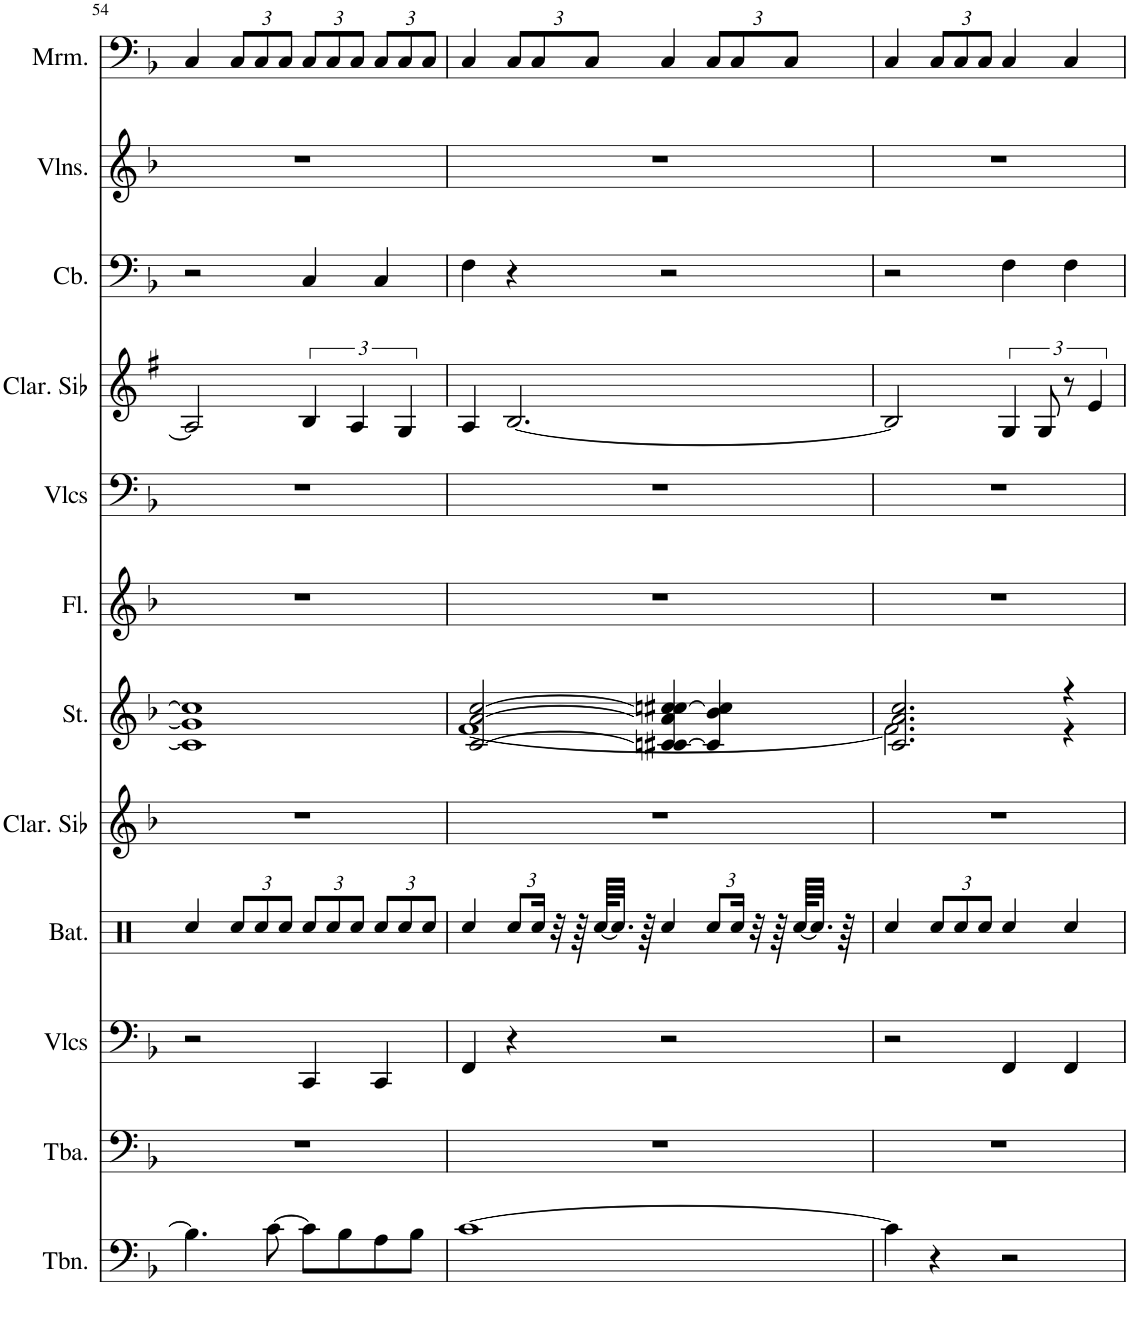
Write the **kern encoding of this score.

**kern	**kern	**kern	**kern	**kern	**kern	**kern	**kern	**kern	**kern	**kern	**kern
*part12	*part11	*part10	*part9	*part8	*part7	*part6	*part5	*part4	*part3	*part2	*part1
*staff12	*staff11	*staff10	*staff9	*staff8	*staff7	*staff6	*staff5	*staff4	*staff3	*staff2	*staff1
*I"Trombone, Trombone	*I"Tuba, Tuba	*I"Violoncelles, String Ensemble 1	*I"Batterie, Drums	*I"Clarinette en Sib, Clarinet Pipe	*I"Cordes, String Ensemble 1	*I"Flûte, Flute	*I"Violoncelles, String Ensemble 1	*I"Clarinette en Sib	*I"Contrebasse, Acoustic Bass	*I"Violons, String Ensemble 1	*I"Marimba
*I'Tbn.	*I'Tba.	*I'Vlcs	*I'Bat.	*I'Clar. Sib	*I'St.	*I'Fl.	*I'Vlcs	*I'Clar. Sib	*I'Cb.	*I'Vlns.	*I'Mrm.
!!LO:PB:g=z
*clefF4	*clefF4	*clefF4	*clefX	*clefG2	*clefF4	*clefG2	*clefF4	*clefG2	*clefF4	*clefG2	*clefG2
*	*	*	*	*Trd1c2	*	*	*	*Trd1c2	*Trd7c12	*	*
*k[b-]	*k[b-]	*k[b-]	*k[]	*k[b-]	*k[b-]	*k[b-]	*k[b-]	*k[f#]	*k[b-]	*k[b-]	*k[b-]
*M4/4	*M4/4	*M4/4	*M4/4	*M4/4	*M4/4	*M4/4	*M4/4	*M4/4	*M4/4	*M4/4	*M4/4
=54	=54	=54	=54	=54	=54	=54	=54	=54	=54	=54	=54
4.B-\]	1r	2r	4Rcc/	1r	1c] 1g] 1cc]	1r	1r	2A/]	2r	1r	4C/
*	*	*	*Xbrackettup	*	*	*	*	*	*	*	*Xbrackettup
.	.	.	12Rcc/L	.	.	.	.	.	.	.	12C/L
.	.	.	12Rcc/	.	.	.	.	.	.	.	12C/
[8c\	.	.	.	.	.	.	.	.	.	.	.
.	.	.	12Rcc/J	.	.	.	.	.	.	.	12C/J
8c\L]	.	4CC/	12Rcc/L	.	.	.	.	6B/	4C/	.	12C/L
.	.	.	12Rcc/	.	.	.	.	.	.	.	12C/
8B-\	.	.	.	.	.	.	.	.	.	.	.
.	.	.	12Rcc/J	.	.	.	.	6A/	.	.	12C/J
8A\	.	4CC/	12Rcc/L	.	.	.	.	.	4C/	.	12C/L
.	.	.	12Rcc/	.	.	.	.	6G/	.	.	12C/
8B-\J	.	.	.	.	.	.	.	.	.	.	.
.	.	.	12Rcc/J	.	.	.	.	.	.	.	12C/J
=55	=55	=55	=55	=55	=55	=55	=55	=55	=55	=55	=55
*	*	*	*	*	*^	*	*	*	*	*	*
[1c	1r	4FF/	4Rcc/	1r	[2c/ [2a/ [2cc/	[1f	1r	1r	4A/	4F\	1r	4C/
.	.	4r	12Rcc/L	.	.	.	.	.	[2.B/	4r	.	12C/L
.	.	.	24Rcc/Jk	.	.	.	.	.	.	.	.	12C/
.	.	.	32r	.	.	.	.	.	.	.	.	.
.	.	.	64r	.	.	.	.	.	.	.	.	.
.	.	.	.	.	.	.	.	.	.	.	.	12C/J
.	.	.	[64Rcc/KLLL	.	.	.	.	.	.	.	.	.
.	.	.	32.Rcc/JJJ]	.	.	.	.	.	.	.	.	.
.	.	.	64r	.	.	.	.	.	.	.	.	.
.	.	2r	4Rcc/	.	4cn/] [4c#X/ 4a/] 4ccn/] [4cc#X/	.	.	.	.	2r	.	4C/
.	.	.	12Rcc/L	.	4c#/] 4b-/ 4cc#/]	.	.	.	.	.	.	12C/L
.	.	.	24Rcc/Jk	.	.	.	.	.	.	.	.	12C/
.	.	.	32r	.	.	.	.	.	.	.	.	.
.	.	.	64r	.	.	.	.	.	.	.	.	.
.	.	.	.	.	.	.	.	.	.	.	.	12C/J
.	.	.	[64Rcc/KLLL	.	.	.	.	.	.	.	.	.
.	.	.	32.Rcc/JJJ]	.	.	.	.	.	.	.	.	.
.	.	.	64r	.	.	.	.	.	.	.	.	.
=56	=56	=56	=56	=56	=56	=56	=56	=56	=56	=56	=56	=56
4c\]	1r	2r	4Rcc/	1r	2.c/ 2.a/ 2.cc/	2.f\]	1r	1r	2B/]	2r	1r	4C/
4r	.	.	12Rcc/L	.	.	.	.	.	.	.	.	12C/L
.	.	.	12Rcc/	.	.	.	.	.	.	.	.	12C/
.	.	.	12Rcc/J	.	.	.	.	.	.	.	.	12C/J
2r	.	4FF/	4Rcc/	.	.	.	.	.	6G/	4F\	.	4C/
.	.	.	.	.	.	.	.	.	12G/	.	.	.
.	.	4FF/	4Rcc/	.	4r	4r	.	.	12r	4F\	.	4C/
.	.	.	.	.	.	.	.	.	6e/	.	.	.
*	*	*	*	*	*v	*v	*	*	*	*	*	*
=	=	=	=	=	=	=	=	=	=	=	=
*-	*-	*-	*-	*-	*-	*-	*-	*-	*-	*-	*-
